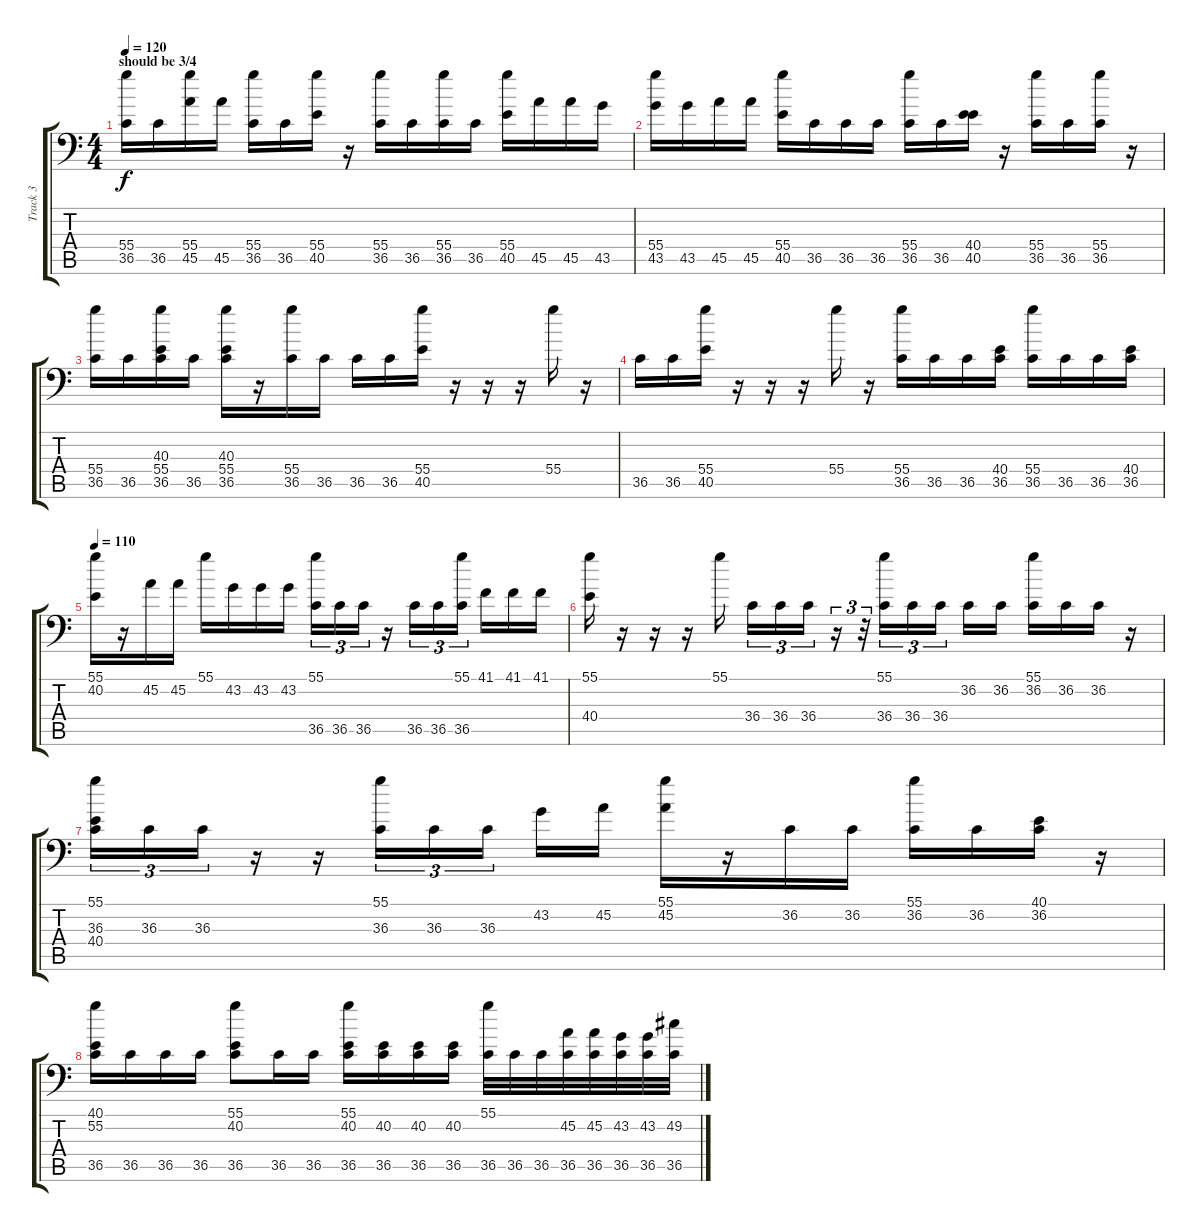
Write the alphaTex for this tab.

\track ("Track 3" "Track 3") {instrument acousticgrandpiano}
\staff {score tabs}
\tuning (C-1 C-1 C-1 C-1 C-1 C-1) {hide}
\ts (4 4)
\section ("" "should be 3/4")
\tempo 120
\clef f4
\ks c
(55.4 36.5).16{dy f} 36.5.16 (55.4 45.5).16 45.5.16 (55.4 36.5).16 36.5.16 (55.4 40.5).16 r.16 (55.4 36.5).16 36.5.16 (55.4 36.5).16 36.5.16 (55.4 40.5).16 45.5.16 45.5.16 43.5.16 |
(55.4 43.5).16 43.5.16 45.5.16 45.5.16 (55.4 40.5).16 36.5.16 36.5.16 36.5.16 (55.4 36.5).16 36.5.16 (40.4 40.5).16 r.16 (55.4 36.5).16 36.5.16 (55.4 36.5).16 r.16 |
(55.4 36.5).16 36.5.16 (40.3 55.4 36.5).16 36.5.16 (40.3 55.4 36.5).16 r.16 (55.4 36.5).16 36.5.16 36.5.16 36.5.16 (55.4 40.5).16 r.16 r.16 r.16 55.4.16 r.16 |
36.5.16 36.5.16 (55.4 40.5).16 r.16 r.16 r.16 55.4.16 r.16 (55.4 36.5).16 36.5.16 36.5.16 (40.4 36.5).16 (55.4 36.5).16 36.5.16 36.5.16 (40.4 36.5).16 |
\tempo 110
(55.1 40.2).16 r.16 45.2.16 45.2.16 55.1.16 43.2.16 43.2.16 43.2.16 (55.1 36.5).16{tu (3 2)} 36.5.16{tu (3 2)} 36.5.16{tu (3 2)} r.16 36.5.16{tu (3 2)} 36.5.16{tu (3 2)} (55.1 36.5).16{tu (3 2)} 41.1.16 41.1.16 41.1.16 |
(55.1 40.4).16 r.16 r.16 r.16 55.1.16 36.4.16{tu (3 2)} 36.4.16{tu (3 2)} 36.4.16{tu (3 2)} r.16{tu (3 2)} r.32{tu (3 2)} (55.1 36.4).16{tu (3 2)} 36.4.16{tu (3 2)} 36.4.16{tu (3 2)} 36.2.16 36.2.16 (55.1 36.2).16 36.2.16 36.2.16 r.16 |
(55.1 36.3 40.4).16{tu (3 2)} 36.3.16{tu (3 2)} 36.3.16{tu (3 2)} r.16 r.16 (55.1 36.3).16{tu (3 2)} 36.3.16{tu (3 2)} 36.3.16{tu (3 2)} 43.2.16 45.2.16 (55.1 45.2).16 r.16 36.2.16 36.2.16 (55.1 36.2).16 36.2.16 (40.1 36.2).16 r.16 |
(40.1 55.2 36.5).16 36.5.16 36.5.16 36.5.16 (55.1 40.2 36.5).8 36.5.16 36.5.16 (55.1 40.2 36.5).16 (40.2 36.5).16 (40.2 36.5).16 (40.2 36.5).16 (55.1 36.5).32 36.5.32 36.5.32 (45.2 36.5).32 (45.2 36.5).32 (43.2 36.5).32 (43.2 36.5).32 (49.2 36.5).32
